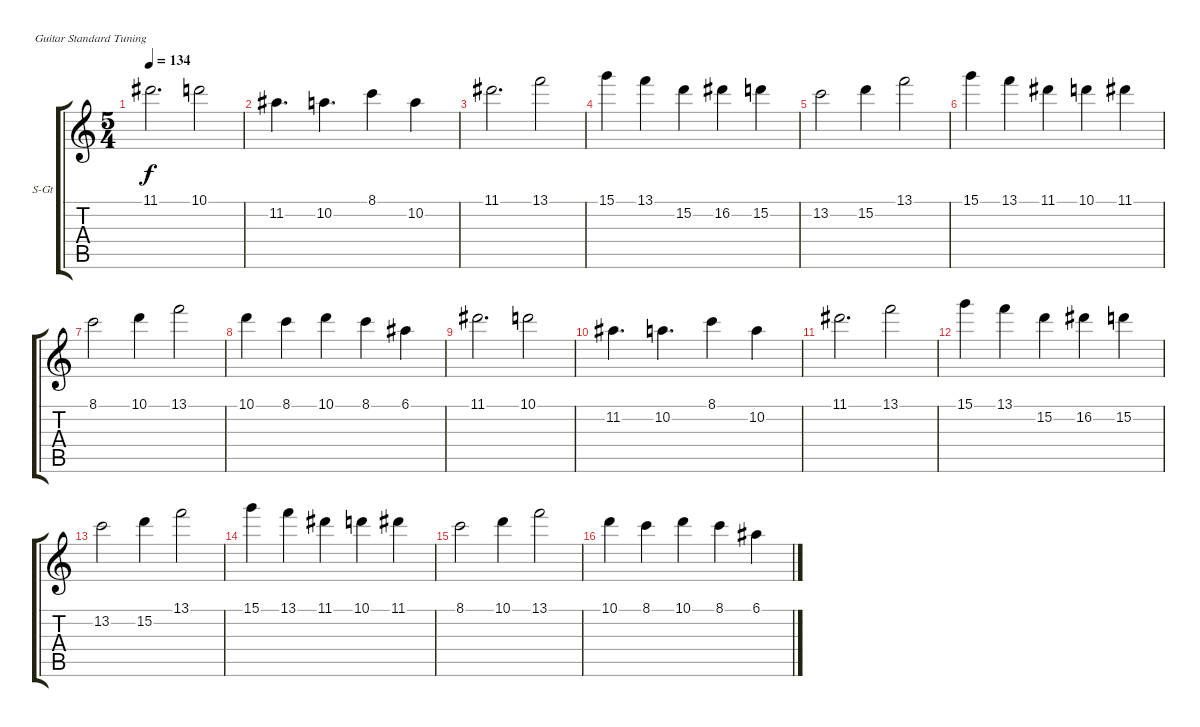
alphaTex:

\bracketExtendMode groupsimilarinstruments
\firstSystemTrackNameOrientation horizontal
\otherSystemsTrackNameOrientation horizontal
\track ("Theremin" "S-Gt") {instrument lead1square}
\staff {score tabs}
\tuning (E4 B3 G3 D3 A2 E2)
\displaytranspose 12
\ts (5 4)
\tempo 134
\clef g2
\ks c
11.1.2{d dy f} 10.1.2 |
11.2.4{d} 10.2.4{d} 8.1.4 10.2.4 |
11.1.2{d} 13.1.2 |
15.1.4 13.1.4 15.2.4 16.2.4 15.2.4 |
13.2.2 15.2.4 13.1.2 |
15.1.4 13.1.4 11.1.4 10.1.4 11.1.4 |
8.1.2 10.1.4 13.1.2 |
10.1.4 8.1.4 10.1.4 8.1.4 6.1.4 |
11.1.2{d} 10.1.2 |
11.2.4{d} 10.2.4{d} 8.1.4 10.2.4 |
11.1.2{d} 13.1.2 |
15.1.4 13.1.4 15.2.4 16.2.4 15.2.4 |
13.2.2 15.2.4 13.1.2 |
15.1.4 13.1.4 11.1.4 10.1.4 11.1.4 |
8.1.2 10.1.4 13.1.2 |
10.1.4 8.1.4 10.1.4 8.1.4 6.1.4
